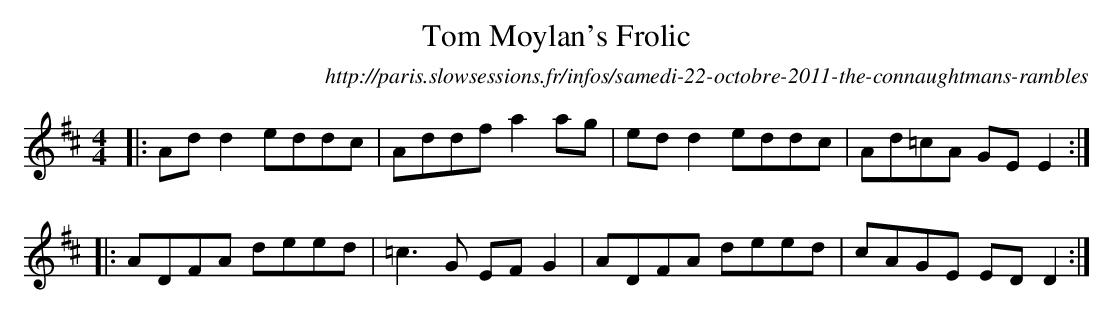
X:1
T:Tom Moylan's Frolic
O:http://paris.slowsessions.fr/infos/samedi-22-octobre-2011-the-connaughtmans-rambles
M:4/4
K:D
K: Dmaj
|: Add2 eddc | Addf a2ag | edd2 eddc | Ad=cA GEE2 :|
|: ADFA deed | =c3G EFG2 | ADFA deed | cAGE EDD2 :|
